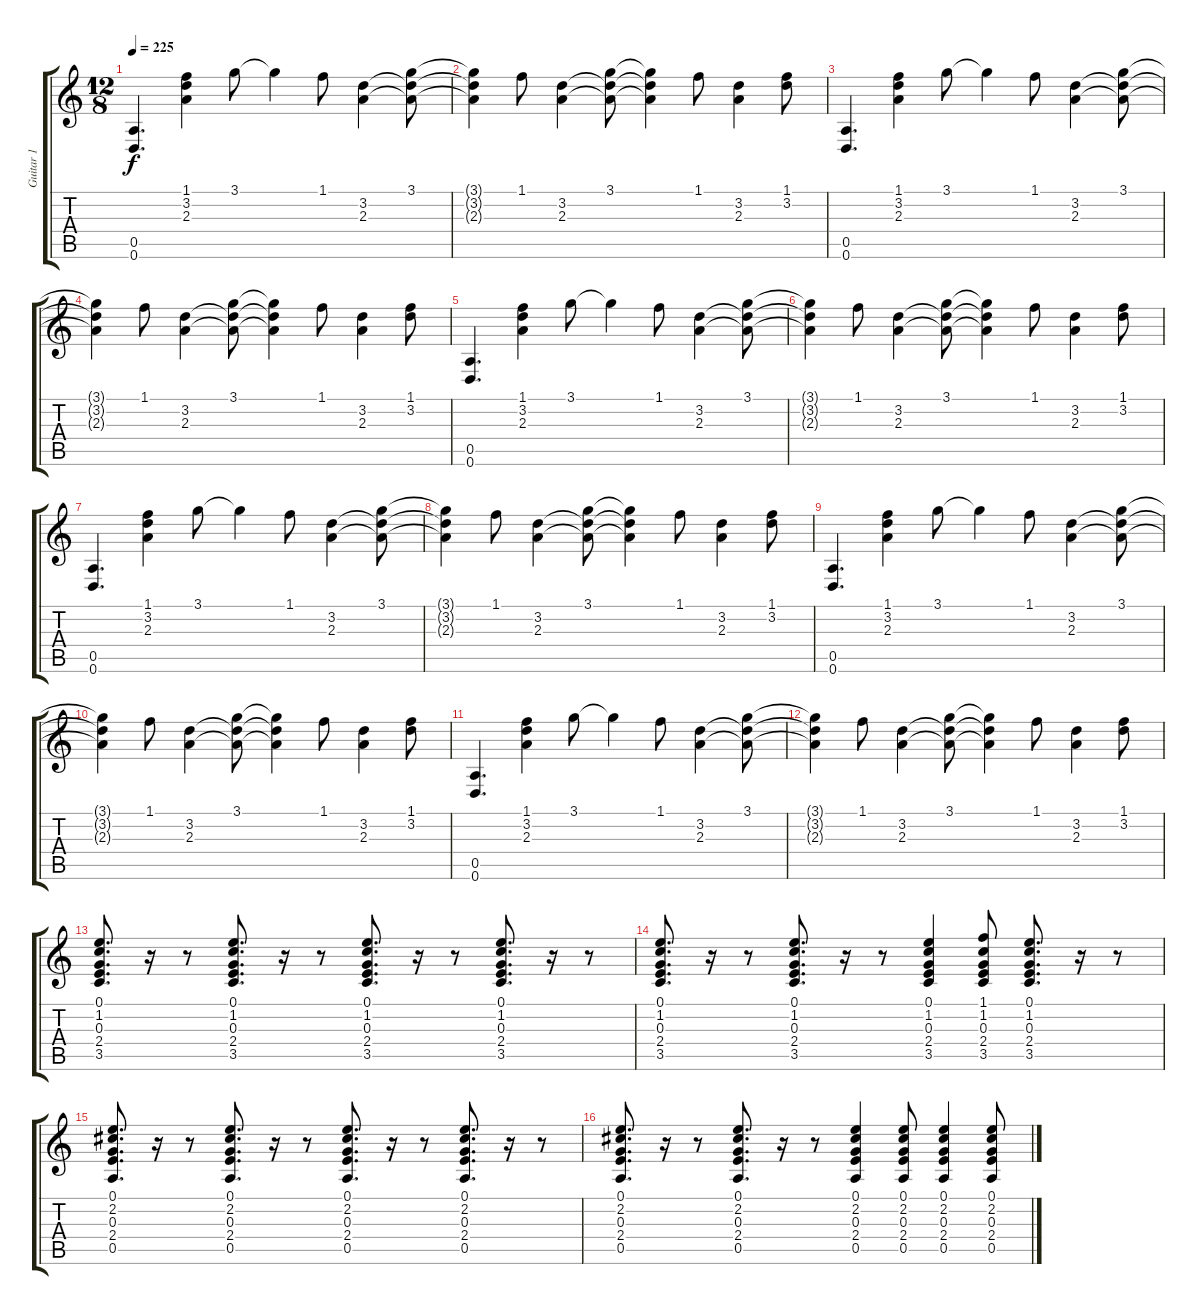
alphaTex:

\track ("Guitar 1" "Guitar 1") {instrument electricguitarclean}
\staff {score tabs}
\tuning (E4 B3 G3 D3 A2 D2) {hide}
\ts (12 8)
\tempo 225
\clef g2
\ks c
(0.5 0.6).4{d dy f} (1.1 3.2 2.3).4 3.1.8 3.1{t}.4 1.1.8 (3.2 2.3).4 (3.1 3.2{t} 2.3{t}).8 |
(3.1{t} 3.2{t} 2.3{t}).4 1.1.8 (3.2 2.3).4 (3.1 3.2{t} 2.3{t}).8 (3.1{t} 3.2{t} 2.3{t}).4 1.1.8 (3.2 2.3).4 (1.1 3.2).8 |
(0.5 0.6).4{d} (1.1 3.2 2.3).4 3.1.8 3.1{t}.4 1.1.8 (3.2 2.3).4 (3.1 3.2{t} 2.3{t}).8 |
(3.1{t} 3.2{t} 2.3{t}).4 1.1.8 (3.2 2.3).4 (3.1 3.2{t} 2.3{t}).8 (3.1{t} 3.2{t} 2.3{t}).4 1.1.8 (3.2 2.3).4 (1.1 3.2).8 |
(0.5 0.6).4{d} (1.1 3.2 2.3).4 3.1.8 3.1{t}.4 1.1.8 (3.2 2.3).4 (3.1 3.2{t} 2.3{t}).8 |
(3.1{t} 3.2{t} 2.3{t}).4 1.1.8 (3.2 2.3).4 (3.1 3.2{t} 2.3{t}).8 (3.1{t} 3.2{t} 2.3{t}).4 1.1.8 (3.2 2.3).4 (1.1 3.2).8 |
(0.5 0.6).4{d} (1.1 3.2 2.3).4 3.1.8 3.1{t}.4 1.1.8 (3.2 2.3).4 (3.1 3.2{t} 2.3{t}).8 |
(3.1{t} 3.2{t} 2.3{t}).4 1.1.8 (3.2 2.3).4 (3.1 3.2{t} 2.3{t}).8 (3.1{t} 3.2{t} 2.3{t}).4 1.1.8 (3.2 2.3).4 (1.1 3.2).8 |
(0.5 0.6).4{d} (1.1 3.2 2.3).4 3.1.8 3.1{t}.4 1.1.8 (3.2 2.3).4 (3.1 3.2{t} 2.3{t}).8 |
(3.1{t} 3.2{t} 2.3{t}).4 1.1.8 (3.2 2.3).4 (3.1 3.2{t} 2.3{t}).8 (3.1{t} 3.2{t} 2.3{t}).4 1.1.8 (3.2 2.3).4 (1.1 3.2).8 |
(0.5 0.6).4{d} (1.1 3.2 2.3).4 3.1.8 3.1{t}.4 1.1.8 (3.2 2.3).4 (3.1 3.2{t} 2.3{t}).8 |
(3.1{t} 3.2{t} 2.3{t}).4 1.1.8 (3.2 2.3).4 (3.1 3.2{t} 2.3{t}).8 (3.1{t} 3.2{t} 2.3{t}).4 1.1.8 (3.2 2.3).4 (1.1 3.2).8 |
(0.1 1.2 0.3 2.4 3.5).8{d} r.16 r.8 (0.1 1.2 0.3 2.4 3.5).8{d} r.16 r.8 (0.1 1.2 0.3 2.4 3.5).8{d} r.16 r.8 (0.1 1.2 0.3 2.4 3.5).8{d} r.16 r.8 |
(0.1 1.2 0.3 2.4 3.5).8{d} r.16 r.8 (0.1 1.2 0.3 2.4 3.5).8{d} r.16 r.8 (0.1 1.2 0.3 2.4 3.5).4 (1.1 1.2 0.3 2.4 3.5).8 (0.1 1.2 0.3 2.4 3.5).8{d} r.16 r.8 |
(0.1 2.2 0.3 2.4 0.5).8{d} r.16 r.8 (0.1 2.2 0.3 2.4 0.5).8{d} r.16 r.8 (0.1 2.2 0.3 2.4 0.5).8{d} r.16 r.8 (0.1 2.2 0.3 2.4 0.5).8{d} r.16 r.8 |
(0.1 2.2 0.3 2.4 0.5).8{d} r.16 r.8 (0.1 2.2 0.3 2.4 0.5).8{d} r.16 r.8 (0.1 2.2 0.3 2.4 0.5).4 (0.1 2.2 0.3 2.4 0.5).8 (0.1 2.2 0.3 2.4 0.5).4 (0.1 2.2 0.3 2.4 0.5).8
